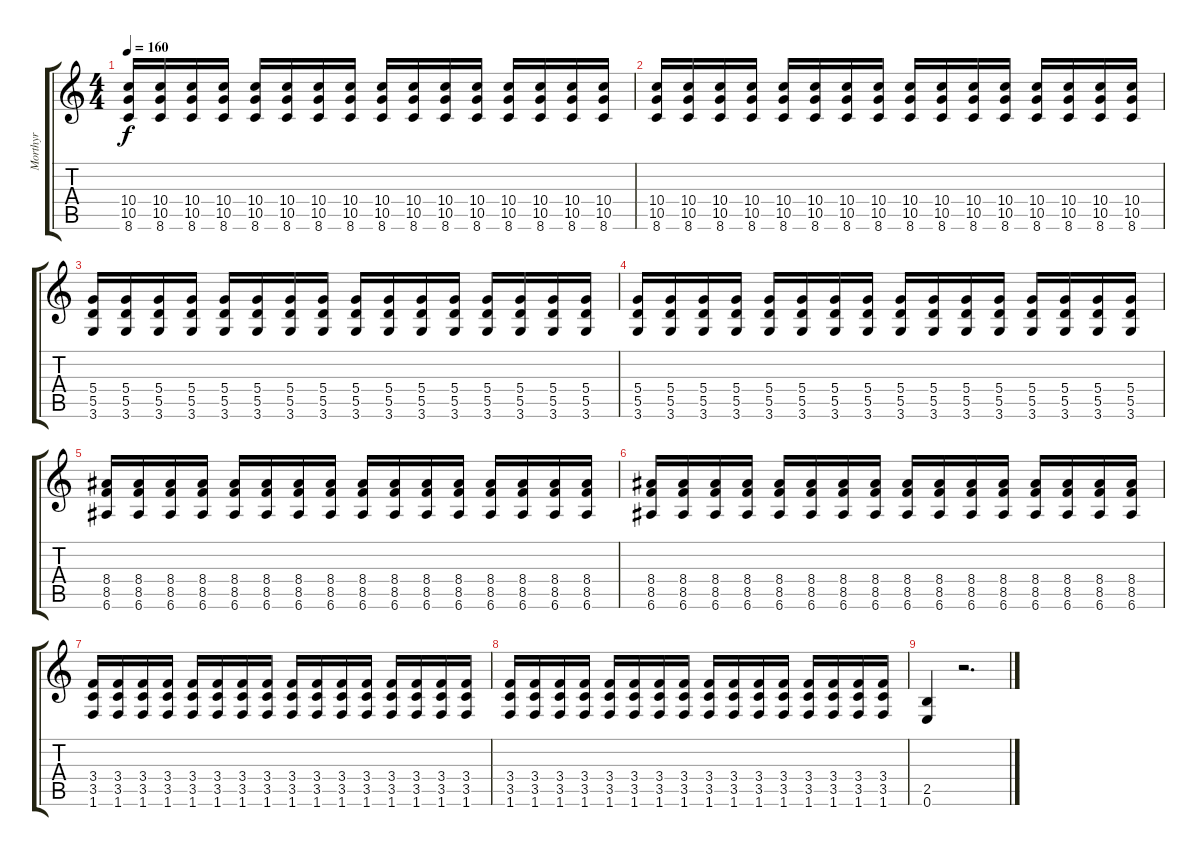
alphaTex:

\track ("Morthyr" "Morthyr") {instrument distortionguitar}
\staff {score tabs}
\tuning (E4 B3 G3 D3 A2 E2) {hide}
\ts (4 4)
\tempo 160
\clef g2
\ks c
(10.4 10.5 8.6).16{dy f} (10.4 10.5 8.6).16 (10.4 10.5 8.6).16 (10.4 10.5 8.6).16 (10.4 10.5 8.6).16 (10.4 10.5 8.6).16 (10.4 10.5 8.6).16 (10.4 10.5 8.6).16 (10.4 10.5 8.6).16 (10.4 10.5 8.6).16 (10.4 10.5 8.6).16 (10.4 10.5 8.6).16 (10.4 10.5 8.6).16 (10.4 10.5 8.6).16 (10.4 10.5 8.6).16 (10.4 10.5 8.6).16 |
(10.4 10.5 8.6).16 (10.4 10.5 8.6).16 (10.4 10.5 8.6).16 (10.4 10.5 8.6).16 (10.4 10.5 8.6).16 (10.4 10.5 8.6).16 (10.4 10.5 8.6).16 (10.4 10.5 8.6).16 (10.4 10.5 8.6).16 (10.4 10.5 8.6).16 (10.4 10.5 8.6).16 (10.4 10.5 8.6).16 (10.4 10.5 8.6).16 (10.4 10.5 8.6).16 (10.4 10.5 8.6).16 (10.4 10.5 8.6).16 |
(5.4 5.5 3.6).16 (5.4 5.5 3.6).16 (5.4 5.5 3.6).16 (5.4 5.5 3.6).16 (5.4 5.5 3.6).16 (5.4 5.5 3.6).16 (5.4 5.5 3.6).16 (5.4 5.5 3.6).16 (5.4 5.5 3.6).16 (5.4 5.5 3.6).16 (5.4 5.5 3.6).16 (5.4 5.5 3.6).16 (5.4 5.5 3.6).16 (5.4 5.5 3.6).16 (5.4 5.5 3.6).16 (5.4 5.5 3.6).16 |
(5.4 5.5 3.6).16 (5.4 5.5 3.6).16 (5.4 5.5 3.6).16 (5.4 5.5 3.6).16 (5.4 5.5 3.6).16 (5.4 5.5 3.6).16 (5.4 5.5 3.6).16 (5.4 5.5 3.6).16 (5.4 5.5 3.6).16 (5.4 5.5 3.6).16 (5.4 5.5 3.6).16 (5.4 5.5 3.6).16 (5.4 5.5 3.6).16 (5.4 5.5 3.6).16 (5.4 5.5 3.6).16 (5.4 5.5 3.6).16 |
(8.4 8.5 6.6).16 (8.4 8.5 6.6).16 (8.4 8.5 6.6).16 (8.4 8.5 6.6).16 (8.4 8.5 6.6).16 (8.4 8.5 6.6).16 (8.4 8.5 6.6).16 (8.4 8.5 6.6).16 (8.4 8.5 6.6).16 (8.4 8.5 6.6).16 (8.4 8.5 6.6).16 (8.4 8.5 6.6).16 (8.4 8.5 6.6).16 (8.4 8.5 6.6).16 (8.4 8.5 6.6).16 (8.4 8.5 6.6).16 |
(8.4 8.5 6.6).16 (8.4 8.5 6.6).16 (8.4 8.5 6.6).16 (8.4 8.5 6.6).16 (8.4 8.5 6.6).16 (8.4 8.5 6.6).16 (8.4 8.5 6.6).16 (8.4 8.5 6.6).16 (8.4 8.5 6.6).16 (8.4 8.5 6.6).16 (8.4 8.5 6.6).16 (8.4 8.5 6.6).16 (8.4 8.5 6.6).16 (8.4 8.5 6.6).16 (8.4 8.5 6.6).16 (8.4 8.5 6.6).16 |
(3.4 3.5 1.6).16 (3.4 3.5 1.6).16 (3.4 3.5 1.6).16 (3.4 3.5 1.6).16 (3.4 3.5 1.6).16 (3.4 3.5 1.6).16 (3.4 3.5 1.6).16 (3.4 3.5 1.6).16 (3.4 3.5 1.6).16 (3.4 3.5 1.6).16 (3.4 3.5 1.6).16 (3.4 3.5 1.6).16 (3.4 3.5 1.6).16 (3.4 3.5 1.6).16 (3.4 3.5 1.6).16 (3.4 3.5 1.6).16 |
(3.4 3.5 1.6).16 (3.4 3.5 1.6).16 (3.4 3.5 1.6).16 (3.4 3.5 1.6).16 (3.4 3.5 1.6).16 (3.4 3.5 1.6).16 (3.4 3.5 1.6).16 (3.4 3.5 1.6).16 (3.4 3.5 1.6).16 (3.4 3.5 1.6).16 (3.4 3.5 1.6).16 (3.4 3.5 1.6).16 (3.4 3.5 1.6).16 (3.4 3.5 1.6).16 (3.4 3.5 1.6).16 (3.4 3.5 1.6).16 |
(2.5 0.6).4 r.2{d}
